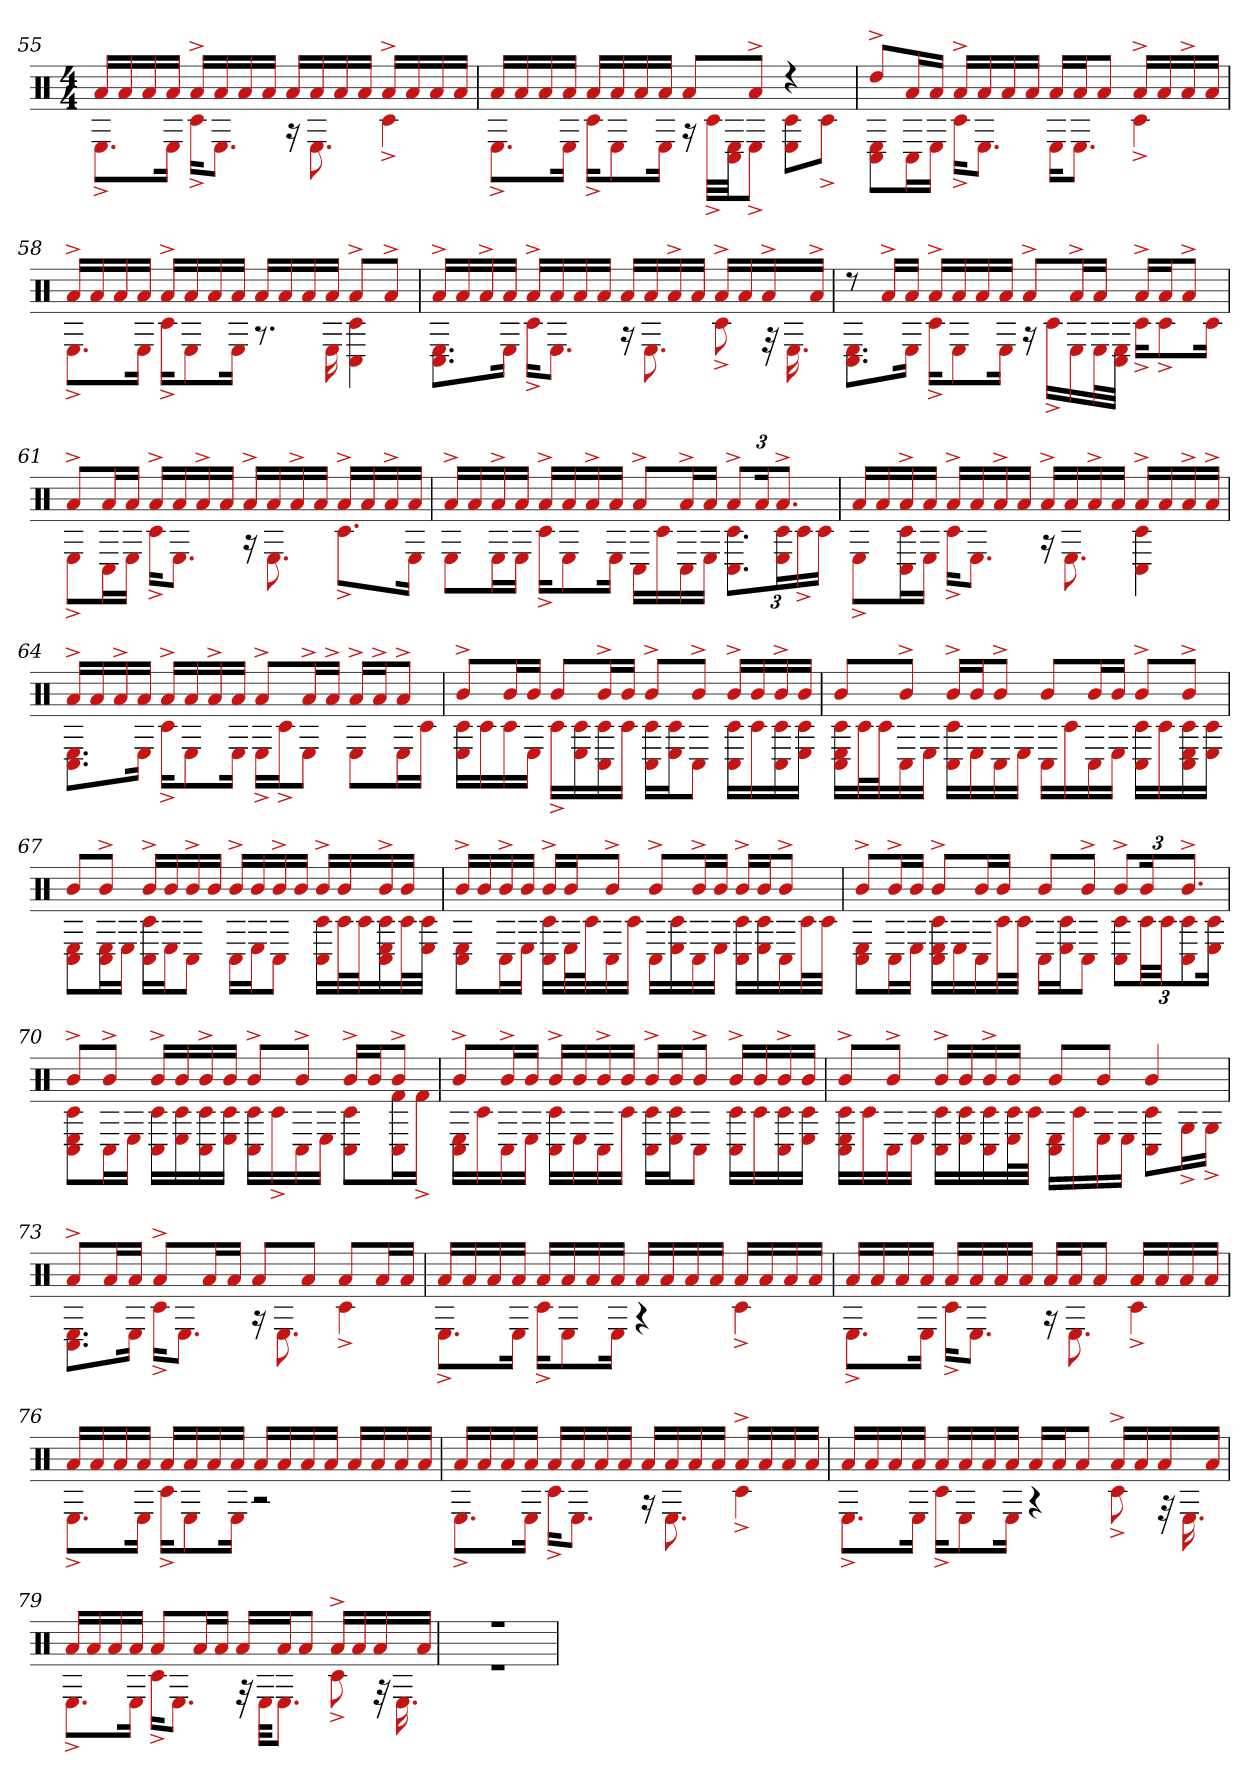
**kern
*part1
*staff1
*clefX
*k[]
*M4/4
=55
*^
16aLL	8.E^L
16a	.
16a	.
16aJJ	16EJk
16a^LL	16c#^KL
16a	8.EJ
16a	.
16aJJ	.
16aLL	16r
16a	8.E
16a	.
16aJJ	.
16a^LL	4c#^
16a	.
16a	.
16aJJ	.
=56	=56
16aLL	8.E^L
16a	.
16a	.
16aJJ	16EJk
16aLL	16c#^KL
16a	8E
16a	.
16aJJ	16EJk
8aL	16r
.	32c#^LLL
.	32C# 32EJJ
8a^J	8E^J
4r	8E 8c#L
.	8c#^J
=57	=57
8dd^L	8C# 8EL
16aL	16C#L
16aJJ	16EJJ
16a^LL	16c#^KL
16a	8.EJ
16a	.
16aJJ	.
16aLL	16EKL
16aJ	8.EJ
8aJ	.
16a^LL	4c#^
16a	.
16a^	.
16aJJ	.
=58	=58
16a^LL	8.E^L
16a	.
16a	.
16aJJ	16EJk
16a^LL	16c#^KL
16a	8E
16a	.
16aJJ	16EJk
16aLL	8.r
16a	.
16a	.
16aJJ	16E
8a^L	4C# 4c#
8a^J	.
=59	=59
16a^LL	8.C# 8.EL
16a	.
16a^	.
16aJJ	16EJk
16a^LL	16c#^KL
16a	8.EJ
16a	.
16aJJ	.
16aLL	16r
16a	8.E
16a^	.
16aJJ	.
16a^LL	8c#^
16a	.
16a^	32r
.	16.E
16a^JJ	.
=60	=60
8r	8.E 8.C#L
16a^LL	.
16aJJ	16EJk
16a^LL	16c#^KL
16a	8E
16a	.
16aJJ	16EJk
8a^L	16r
.	16c#^LL
16a^L	16E
16aJJ	32EL
.	32C# 32EJJJ
16a^LL	16c#^KL
16aJ	8c#^
8a^J	.
.	16c#Jk
=61	=61
8a^L	8E^L
16aL	16C#L
16aJJ	16EJJ
16a^LL	16c#^KL
16a	8.EJ
16a^	.
16aJJ	.
16a^LL	16r
16a	8.E
16a^	.
16aJJ	.
16a^LL	8.c#^L
16a	.
16a^	.
16aJJ	16EJk
=62	=62
16a^LL	8EL
16a	.
16a^	16EL
16aJJ	16EJJ
16a^LL	16c#^KL
16a	8E
16a^	.
16aJJ	16EJk
8a^L	16C#LL
.	16c#
16a^L	16C#
16aJJ	16EJJ
12a^L	12.C# 12.c#L
24ak	.
12.a^J	24E 24c#L
.	24c#^
.	24c#JJ
=63	=63
16aLL	8E^L
16a	.
16a^	16C# 16c#L
16aJJ	16EJJ
16a^LL	16c#^KL
16a	8.EJ
16a^	.
16aJJ	.
16a^LL	16r
16a	8.E
16a^	.
16aJJ	.
16a^LL	4C# 4c#
16a	.
16a^	.
16a^JJ	.
=64	=64
16a^LL	8.C# 8.EL
16a	.
16a^	.
16aJJ	16EJk
16a^LL	16c#^KL
16a	8E
16a^	.
16aJJ	16EJk
8a^L	16E^LL
.	16c#^J
16a^L	8EJ
16a^JJ	.
16a^LL	8EL
16a^J	.
8a^J	16EL
.	16c#JJ
=65	=65
8b^L	16E 16c#LL
.	16c#
16bL	16c#
16bJJ	16EJJ
8bL	16c#^LL
.	16E 16c#
16b^L	16c# 16C#
16bJJ	16c#JJ
8b^L	16C# 16c#LL
.	16E 16c#J
8b^J	8C#J
16b^LL	16C# 16c#LL
16b	16c#
16b^	16c# 16C#
16bJJ	16E 16c#JJ
=66	=66
8bL	16C# 16E 16c#LL
.	32c#L
.	32c#J
8b^J	16C#
.	16EJJ
16b^LL	16C# 16c#LL
16bJ	16E
8b^J	16C#
.	16EJJ
8bL	16C#LL
.	16c#
16bL	16C#
16bJJ	16EJJ
8b^L	16C# 16c#LL
.	16c#
8b^J	16c# 16C# 16E
.	16E 16c#JJ
=67	=67
8bL	8C# 8EL
8b^J	16E 16C#L
.	16EJJ
16b^LL	16C# 16c#LL
16b	16EJ
16b^	8C#J
16bJJ	.
16b^LL	16C#LL
16b	16EJ
16b^	8C#J
16bJJ	.
16b^LL	16C# 16c#LL
16b	32c#L
.	32c#J
16b^	16c# 16C# 16E
16bJJ	32c#L
.	32E 32c#JJJ
=68	=68
16b^LL	8C# 8EL
16b	.
16b^	16C#L
16bJJ	16EJJ
16b^LL	16C# 16c#LL
16bJ	32EL
.	32c#J
8b^J	16C#
.	16c#JJ
8b^L	16C#LL
.	16E 16c#
16b^L	16C#
16bJJ	16EJJ
16b^LL	16C# 16c#LL
16bJ	16E 16c#
8b^J	16C#
.	32c#L
.	32c#JJJ
=69	=69
8b^L	8C# 8EL
16b^L	16C#L
16bJJ	16EJJ
8b^L	16E 16C# 16c#LL
.	16E
16bL	16C#
16bJJ	32c#L
.	32c#JJJ
8bL	16C#LL
.	16E 16c#J
8b^J	8C#J
12b^L	12C# 12c#L
24bk	48c#LL
.	48c#JJ
12.b^J	12C# 12c#
.	24E 24c#Jk
=70	=70
8b^L	8c# 8C# 8EL
8b^J	16C#L
.	16EJJ
16b^LL	16c# 16C#LL
16b	16E 16c#
16b^	16c# 16C#
16bJJ	16E 16c#JJ
8b^L	16C# 16c#LL
.	16c#^
8b^J	16C#
.	16EJJ
16b^LL	8C# 8c#L
16bJ	.
8b^J	16C# 16f#L
.	16f#^JJ
=71	=71
8b^L	16C# 16ELL
.	16c#
16b^L	16C#
16bJJ	16EJJ
16b^LL	16C# 16c#LL
16b	16E
16b^	16C#
16bJJ	16c#JJ
16b^LL	16c# 16C#LL
16bJ	16E 16c#J
8b^J	8C#J
16b^LL	16C# 16c#LL
16b	16c#
16b^	16c# 16C#
16bJJ	16E 16c#JJ
=72	=72
8b^L	16E 16c# 16C#LL
.	16c#
8b^J	16C#
.	16EJJ
16b^LL	16C# 16c#LL
16b	16E 16c#
16b^	16c# 16C#
16bJJ	32E 32c#L
.	32c#JJJ
8bL	16E 16C#LL
.	16c#
8bJ	16E
.	16EJJ
4b	8C# 8c#L
.	16G^L
.	16G^JJ
=73	=73
8a^L	8.C# 8.EL
16aL	.
16aJJ	16EJk
8a^L	16c#^KL
.	8.EJ
16aL	.
16aJJ	.
8aL	16r
.	8.E
8aJ	.
8aL	4c#^
16aL	.
16aJJ	.
=74	=74
16aLL	8.E^L
16a	.
16a	.
16aJJ	16EJk
16aLL	16c#^KL
16a	8E
16a	.
16aJJ	16EJk
16aLL	4r
16a	.
16a	.
16aJJ	.
16aLL	4c#^
16a	.
16a	.
16aJJ	.
=75	=75
16aLL	8.E^L
16a	.
16a	.
16aJJ	16EJk
16aLL	16c#^KL
16a	8.EJ
16a	.
16aJJ	.
16aLL	16r
16aJ	8.E
8aJ	.
16aLL	4c#^
16a	.
16a	.
16aJJ	.
=76	=76
16aLL	8.E^L
16a	.
16a	.
16aJJ	16EJk
16aLL	16c#^KL
16a	8E
16a	.
16aJJ	16EJk
16aLL	2r
16a	.
16a	.
16aJJ	.
16aLL	.
16a	.
16a	.
16aJJ	.
=77	=77
16aLL	8.E^L
16a	.
16a	.
16aJJ	16EJk
16aLL	16c#^KL
16a	8.EJ
16a	.
16aJJ	.
16aLL	16r
16a	8.E
16a	.
16aJJ	.
16a^LL	4c#^
16a	.
16a	.
16aJJ	.
=78	=78
16aLL	8.E^L
16a	.
16a	.
16aJJ	16EJk
16aLL	16c#^KL
16a	8E
16a	.
16aJJ	16EJk
16aLL	4r
16aJ	.
8aJ	.
16a^LL	8c#^
16a	.
16a	32r
.	16.E
16aJJ	.
=79	=79
16aLL	8.E^L
16a	.
16a	.
16aJJ	16EJk
8aL	16c#^KL
.	8.EJ
16aL	.
16aJJ	.
16aLL	32r
.	32EKKL
16aJ	8.EJ
8aJ	.
16a^LL	8c#^
16a	.
16a	32r
.	16.E
16aJJ	.
=80	=80
1r	1r
*v	*v
=
*-
